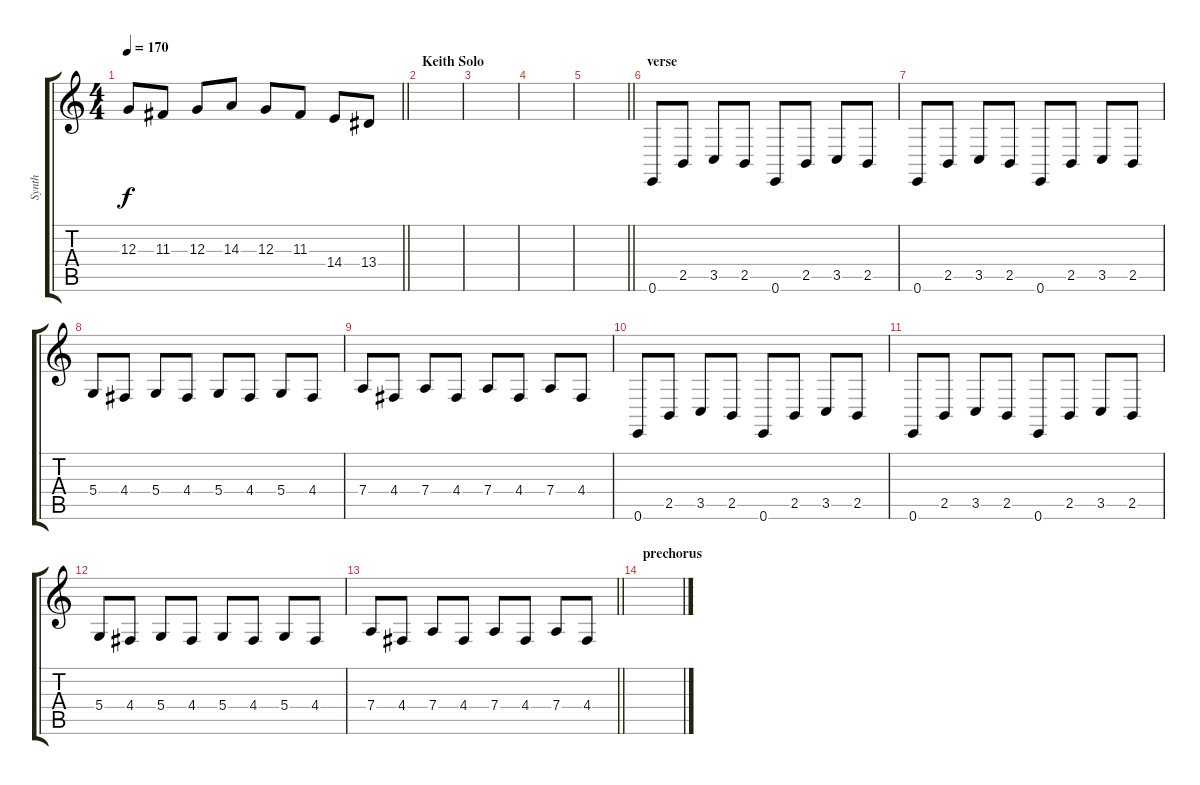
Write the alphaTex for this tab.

\track ("Synth" "Synth") {instrument stringensemble1}
\staff {score tabs}
\tuning (E4 B3 G3 D3 A2 E2) {hide}
\ts (4 4)
\tempo 170
\clef g2
\barLineRight lightlight
\ks c
12.3.8{dy f} 11.3.8 12.3.8 14.3.8 12.3.8 11.3.8 14.4.8 13.4.8 |
\section ("" "Keith Solo")
|
|
|
\barLineRight lightlight
|
\section ("" "verse")
0.6.8{volume 11 instrument fx4atmosphere} 2.5.8 3.5.8 2.5.8 0.6.8 2.5.8 3.5.8 2.5.8 |
0.6.8 2.5.8 3.5.8 2.5.8 0.6.8 2.5.8 3.5.8 2.5.8 |
5.4.8 4.4.8 5.4.8 4.4.8 5.4.8 4.4.8 5.4.8 4.4.8 |
7.4.8 4.4.8 7.4.8 4.4.8 7.4.8 4.4.8 7.4.8 4.4.8 |
0.6.8{instrument fx4atmosphere} 2.5.8 3.5.8 2.5.8 0.6.8 2.5.8 3.5.8 2.5.8 |
0.6.8 2.5.8 3.5.8 2.5.8 0.6.8 2.5.8 3.5.8 2.5.8 |
5.4.8 4.4.8 5.4.8 4.4.8 5.4.8 4.4.8 5.4.8 4.4.8 |
\barLineRight lightlight
7.4.8 4.4.8 7.4.8 4.4.8 7.4.8 4.4.8 7.4.8 4.4.8 |
\section ("" "prechorus")
